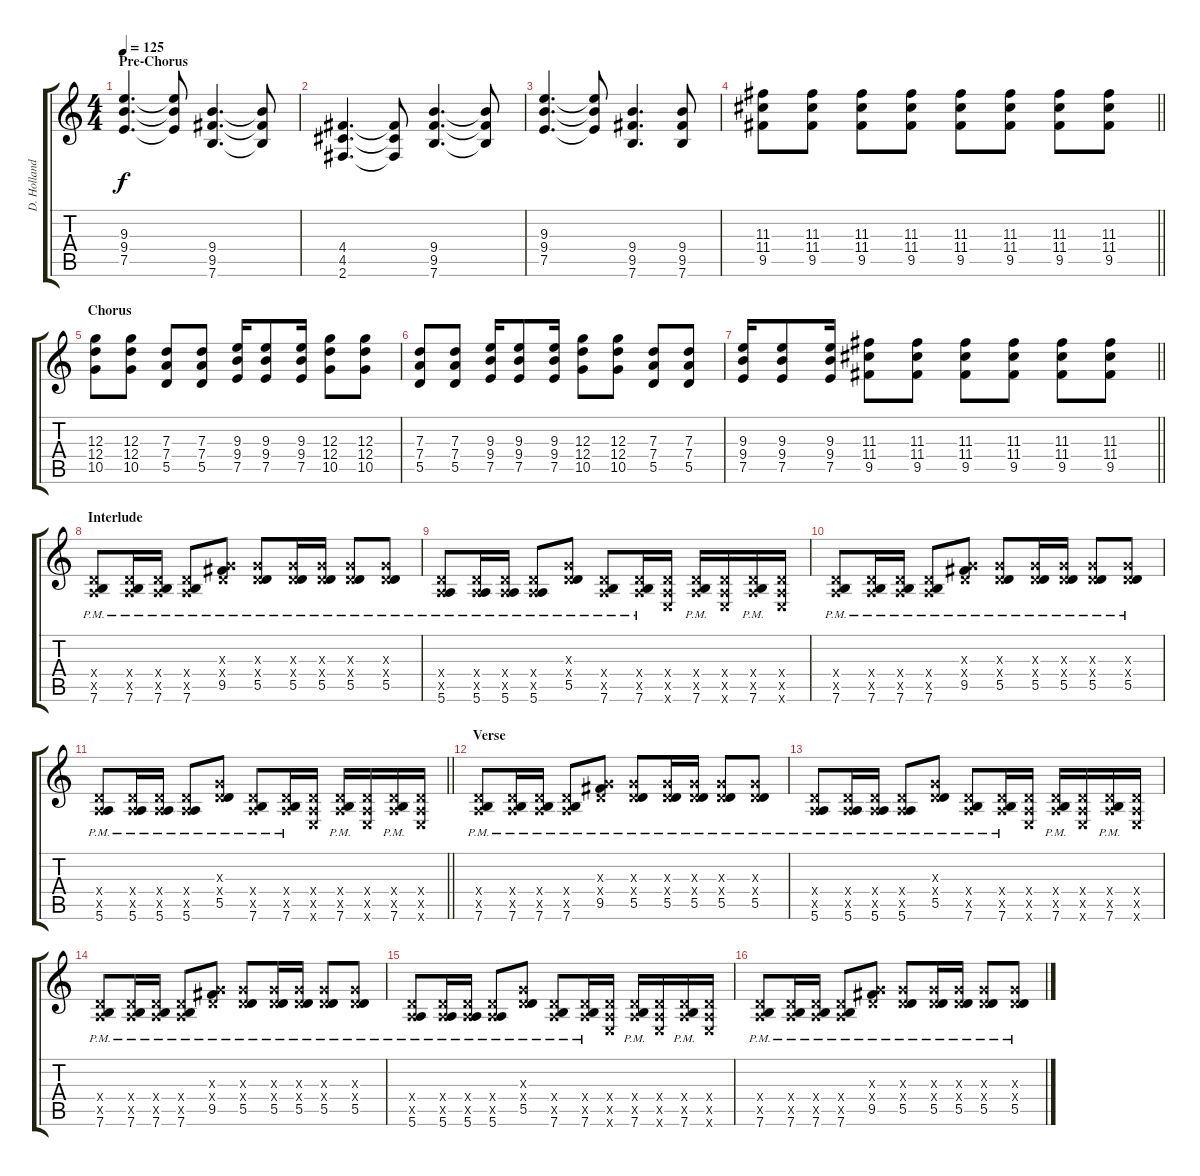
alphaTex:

\track ("D. Holland" "D. Holland") {instrument distortionguitar}
\staff {score tabs}
\tuning (E4 B3 G3 D3 A2 E2) {hide}
\ts (4 4)
\section ("" "Pre-Chorus")
\tempo 125
\clef g2
\ks c
(9.3 9.4 7.5).4{d dy f} (9.3{t} 9.4{t} 7.5{t}).8 (9.4 9.5 7.6).4{d} (9.4{t} 9.5{t} 7.6{t}).8 |
(4.4 4.5 2.6).4{d} (4.4{t} 4.5{t} 2.6{t}).8 (9.4 9.5 7.6).4{d} (9.4{t} 9.5{t} 7.6{t}).8 |
(9.3 9.4 7.5).4{d} (9.3{t} 9.4{t} 7.5{t}).8 (9.4 9.5 7.6).4{d} (9.4 9.5 7.6).8 |
\barLineRight lightlight
(11.3 11.4 9.5).8 (11.3 11.4 9.5).8 (11.3 11.4 9.5).8 (11.3 11.4 9.5).8 (11.3 11.4 9.5).8 (11.3 11.4 9.5).8 (11.3 11.4 9.5).8 (11.3 11.4 9.5).8 |
\section ("" "Chorus")
(12.3 12.4 10.5).8 (12.3 12.4 10.5).8 (7.3 7.4 5.5).8 (7.3 7.4 5.5).8 (9.3 9.4 7.5).16 (9.3 9.4 7.5).8 (9.3 9.4 7.5).16 (12.3 12.4 10.5).8 (12.3 12.4 10.5).8 |
(7.3 7.4 5.5).8 (7.3 7.4 5.5).8 (9.3 9.4 7.5).16 (9.3 9.4 7.5).8 (9.3 9.4 7.5).16 (12.3 12.4 10.5).8 (12.3 12.4 10.5).8 (7.3 7.4 5.5).8 (7.3 7.4 5.5).8 |
\barLineRight lightlight
(9.3 9.4 7.5).16 (9.3 9.4 7.5).8 (9.3 9.4 7.5).16 (11.3 11.4 9.5).8 (11.3 11.4 9.5).8 (11.3 11.4 9.5).8 (11.3 11.4 9.5).8 (11.3 11.4 9.5).8 (11.3 11.4 9.5).8 |
\section ("" "Interlude")
(0.4{x} 0.5{x} 7.6{pm}).8 (0.4{x} 0.5{x} 7.6{pm}).16 (0.4{x} 0.5{x} 7.6{pm}).16 (0.4{x} 0.5{x} 7.6{pm}).8 (0.3{x} 0.4{x} 9.5{pm}).8 (0.3{x} 0.4{x} 5.5{pm}).8 (0.3{x} 0.4{x} 5.5{pm}).16 (0.3{x} 0.4{x} 5.5{pm}).16 (0.3{x} 0.4{x} 5.5{pm}).8 (0.3{x} 0.4{x} 5.5{pm}).8 |
(0.4{x} 0.5{x} 5.6{pm}).8 (0.4{x} 0.5{x} 5.6{pm}).16 (0.4{x} 0.5{x} 5.6{pm}).16 (0.4{x} 0.5{x} 5.6{pm}).8 (0.3{x} 0.4{x} 5.5{pm}).8 (0.4{x} 0.5{x} 7.6{pm}).8 (0.4{x} 0.5{x} 7.6{pm}).16 (0.4{x} 0.5{x} 0.6{x}).16 (0.4{x} 0.5{x} 7.6{pm}).16 (0.4{x} 0.5{x} 0.6{x}).16 (0.4{x} 0.5{x} 7.6{pm}).16 (0.4{x} 0.5{x} 0.6{x}).16 |
(0.4{x} 0.5{x} 7.6{pm}).8 (0.4{x} 0.5{x} 7.6{pm}).16 (0.4{x} 0.5{x} 7.6{pm}).16 (0.4{x} 0.5{x} 7.6{pm}).8 (0.3{x} 0.4{x} 9.5{pm}).8 (0.3{x} 0.4{x} 5.5{pm}).8 (0.3{x} 0.4{x} 5.5{pm}).16 (0.3{x} 0.4{x} 5.5{pm}).16 (0.3{x} 0.4{x} 5.5{pm}).8 (0.3{x} 0.4{x} 5.5{pm}).8 |
\barLineRight lightlight
(0.4{x} 0.5{x} 5.6{pm}).8 (0.4{x} 0.5{x} 5.6{pm}).16 (0.4{x} 0.5{x} 5.6{pm}).16 (0.4{x} 0.5{x} 5.6{pm}).8 (0.3{x} 0.4{x} 5.5{pm}).8 (0.4{x} 0.5{x} 7.6{pm}).8 (0.4{x} 0.5{x} 7.6{pm}).16 (0.4{x} 0.5{x} 0.6{x}).16 (0.4{x} 0.5{x} 7.6{pm}).16 (0.4{x} 0.5{x} 0.6{x}).16 (0.4{x} 0.5{x} 7.6{pm}).16 (0.4{x} 0.5{x} 0.6{x}).16 |
\section ("" "Verse")
(0.4{x} 0.5{x} 7.6{pm}).8 (0.4{x} 0.5{x} 7.6{pm}).16 (0.4{x} 0.5{x} 7.6{pm}).16 (0.4{x} 0.5{x} 7.6{pm}).8 (0.3{x} 0.4{x} 9.5{pm}).8 (0.3{x} 0.4{x} 5.5{pm}).8 (0.3{x} 0.4{x} 5.5{pm}).16 (0.3{x} 0.4{x} 5.5{pm}).16 (0.3{x} 0.4{x} 5.5{pm}).8 (0.3{x} 0.4{x} 5.5{pm}).8 |
(0.4{x} 0.5{x} 5.6{pm}).8 (0.4{x} 0.5{x} 5.6{pm}).16 (0.4{x} 0.5{x} 5.6{pm}).16 (0.4{x} 0.5{x} 5.6{pm}).8 (0.3{x} 0.4{x} 5.5{pm}).8 (0.4{x} 0.5{x} 7.6{pm}).8 (0.4{x} 0.5{x} 7.6{pm}).16 (0.4{x} 0.5{x} 0.6{x}).16 (0.4{x} 0.5{x} 7.6{pm}).16 (0.4{x} 0.5{x} 0.6{x}).16 (0.4{x} 0.5{x} 7.6{pm}).16 (0.4{x} 0.5{x} 0.6{x}).16 |
(0.4{x} 0.5{x} 7.6{pm}).8 (0.4{x} 0.5{x} 7.6{pm}).16 (0.4{x} 0.5{x} 7.6{pm}).16 (0.4{x} 0.5{x} 7.6{pm}).8 (0.3{x} 0.4{x} 9.5{pm}).8 (0.3{x} 0.4{x} 5.5{pm}).8 (0.3{x} 0.4{x} 5.5{pm}).16 (0.3{x} 0.4{x} 5.5{pm}).16 (0.3{x} 0.4{x} 5.5{pm}).8 (0.3{x} 0.4{x} 5.5{pm}).8 |
(0.4{x} 0.5{x} 5.6{pm}).8 (0.4{x} 0.5{x} 5.6{pm}).16 (0.4{x} 0.5{x} 5.6{pm}).16 (0.4{x} 0.5{x} 5.6{pm}).8 (0.3{x} 0.4{x} 5.5{pm}).8 (0.4{x} 0.5{x} 7.6{pm}).8 (0.4{x} 0.5{x} 7.6{pm}).16 (0.4{x} 0.5{x} 0.6{x}).16 (0.4{x} 0.5{x} 7.6{pm}).16 (0.4{x} 0.5{x} 0.6{x}).16 (0.4{x} 0.5{x} 7.6{pm}).16 (0.4{x} 0.5{x} 0.6{x}).16 |
(0.4{x} 0.5{x} 7.6{pm}).8 (0.4{x} 0.5{x} 7.6{pm}).16 (0.4{x} 0.5{x} 7.6{pm}).16 (0.4{x} 0.5{x} 7.6{pm}).8 (0.3{x} 0.4{x} 9.5{pm}).8 (0.3{x} 0.4{x} 5.5{pm}).8 (0.3{x} 0.4{x} 5.5{pm}).16 (0.3{x} 0.4{x} 5.5{pm}).16 (0.3{x} 0.4{x} 5.5{pm}).8 (0.3{x} 0.4{x} 5.5{pm}).8
